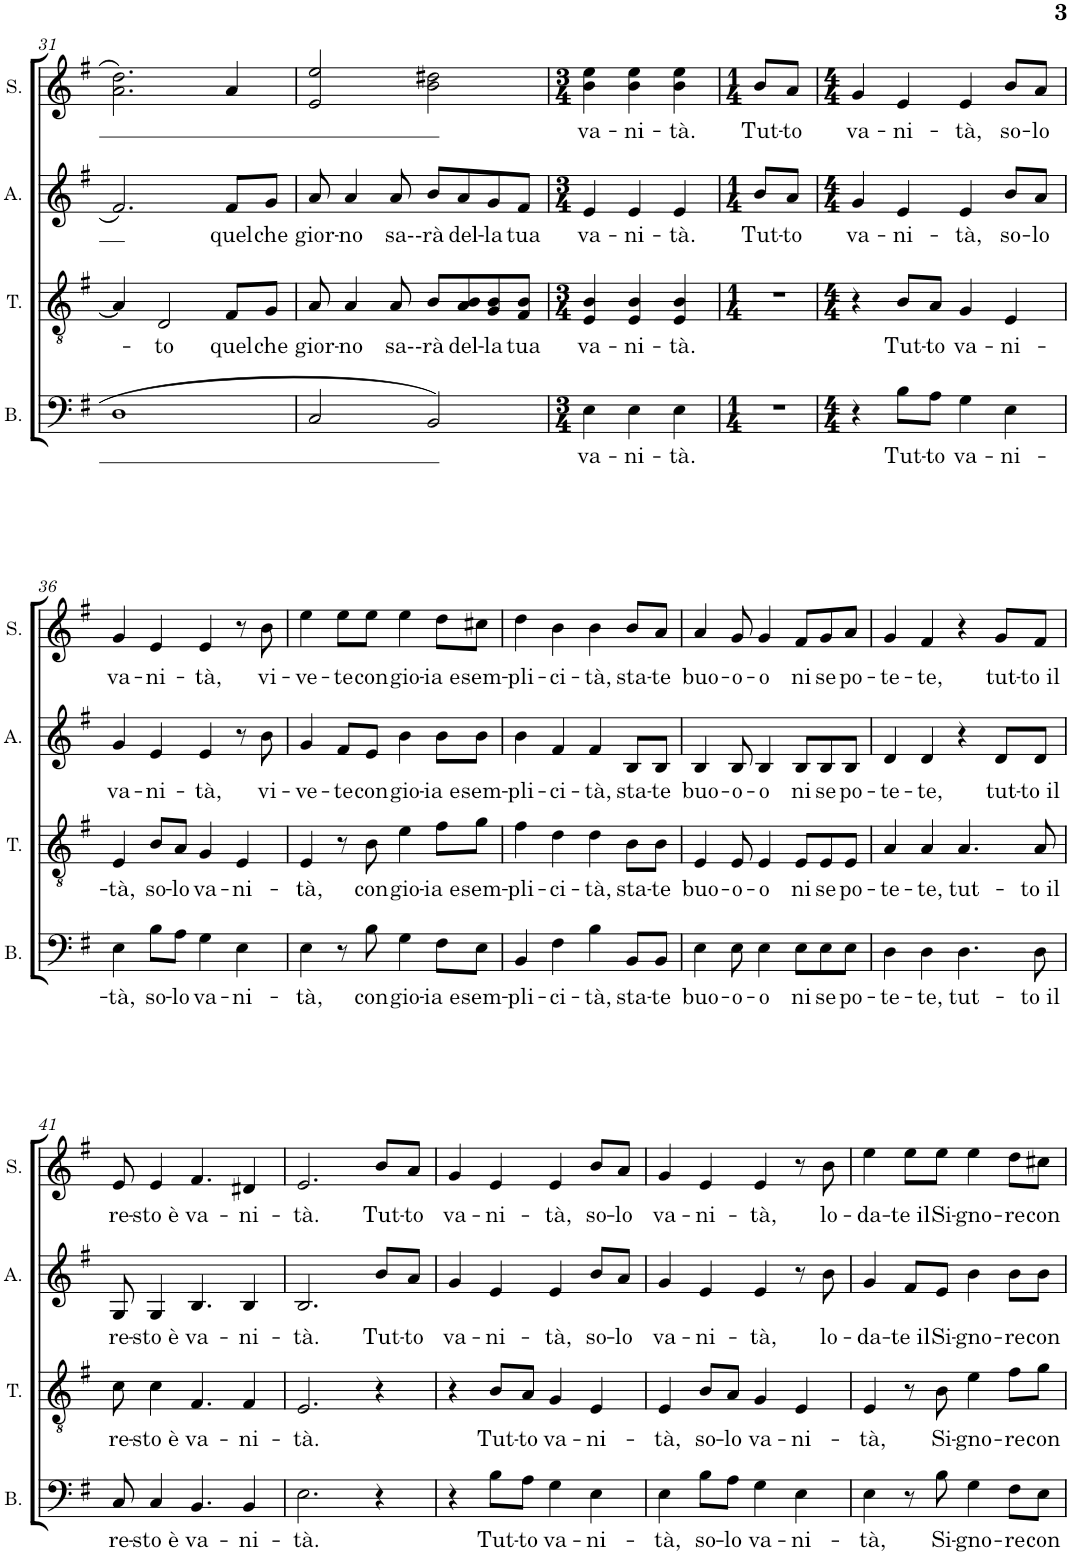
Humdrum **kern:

**kern	**text	**kern	**text	**kern	**text	**kern	**text
*part4	*part4	*part3	*part3	*part2	*part2	*part1	*part1
*staff4	*staff4	*staff3	*staff3	*staff2	*staff2	*staff1	*staff1
*I"Bass	*	*I"Tenor	*	*I"Alto	*	*I"Soprano	*
*I'B.	*	*I'T.	*	*I'A.	*	*I'S.	*
!!LO:PB:g=z
*clefF4	*	*clefGv2	*	*clefG2	*	*clefG2	*
*k[f#]	*	*k[f#]	*	*k[f#]	*	*k[f#]	*
*M4/4	*	*M4/4	*	*M4/4	*	*M4/4	*
=31	=31	=31	=31	=31	=31	=31	=31
1D	.	4A/]	.	2.f#/	.	2.a\ 2.dd\	.
!	!	!	!LO:LY:b	!	!	!	!
.	.	2D/	-to	.	.	.	.
!	!	!	!LO:LY:b	!	!LO:LY:b	!	!
.	.	8F#/L	quel	8f#/L	quel	4a/	.
!	!	!	!LO:LY:b	!	!LO:LY:b	!	!
.	.	8G/J	che	8g/J	che	.	.
=32	=32	=32	=32	=32	=32	=32	=32
!	!	!	!LO:LY:b	!	!LO:LY:b	!	!
2C/	.	8A/	gior-	8a/	gior-	2e/ 2ee/	.
!	!	!	!LO:LY:b	!	!LO:LY:b	!	!
.	.	4A/	-no	4a/	-no	.	.
!	!	!	!LO:LY:b	!	!LO:LY:b	!	!
.	.	8A/	sa-	8a/	sa-	.	.
!	!	!	!LO:LY:b	!	!LO:LY:b	!	!
2BB/	.	8B/L	-rà	8b/L	-rà	2b\ 2dd#X\	.
!	!	!	!LO:LY:b	!	!LO:LY:b	!	!
.	.	8A/ 8B/	del-	8a/	del-	.	.
!	!	!	!LO:LY:b	!	!LO:LY:b	!	!
.	.	8G/ 8B/	-la	8g/	-la	.	.
!	!	!	!LO:LY:b	!	!LO:LY:b	!	!
.	.	8F#/ 8B/J	tua	8f#/J	tua	.	.
=33	=33	=33	=33	=33	=33	=33	=33
*M3/4	*	*M3/4	*	*M3/4	*	*M3/4	*
!	!LO:LY:b	!	!LO:LY:b	!	!LO:LY:b	!	!LO:LY:b
4E\	va-	4E/ 4B/	va-	4e/	va-	4b\ 4ee\	va-
!	!LO:LY:b	!	!LO:LY:b	!	!LO:LY:b	!	!LO:LY:b
4E\	-ni-	4E/ 4B/	-ni-	4e/	-ni-	4b\ 4ee\	-ni-
!	!LO:LY:b	!	!LO:LY:b	!	!LO:LY:b	!	!LO:LY:b
4E\	-tà.	4E/ 4B/	-tà.	4e/	-tà.	4b\ 4ee\	-tà.
=34	=34	=34	=34	=34	=34	=34	=34
*M1/4	*	*M1/4	*	*M1/4	*	*M1/4	*
!	!	!	!	!	!LO:LY:b	!	!LO:LY:b
4r	.	4r	.	8b/L	Tut-	8b/L	Tut-
!	!	!	!	!	!LO:LY:b	!	!LO:LY:b
.	.	.	.	8a/J	-to	8a/J	-to
=35	=35	=35	=35	=35	=35	=35	=35
*M4/4	*	*M4/4	*	*M4/4	*	*M4/4	*
!	!	!	!	!	!LO:LY:b	!	!LO:LY:b
4r	.	4r	.	4g/	va-	4g/	va-
!	!LO:LY:b	!	!LO:LY:b	!	!LO:LY:b	!	!LO:LY:b
8B\L	Tut-	8B/L	Tut-	4e/	-ni-	4e/	-ni-
!	!LO:LY:b	!	!LO:LY:b	!	!	!	!
8A\J	-to	8A/J	-to	.	.	.	.
!	!LO:LY:b	!	!LO:LY:b	!	!LO:LY:b	!	!LO:LY:b
4G\	va-	4G/	va-	4e/	-tà,	4e/	-tà,
!	!LO:LY:b	!	!LO:LY:b	!	!LO:LY:b	!	!LO:LY:b
4E\	-ni-	4E/	-ni-	8b/L	so-	8b/L	so-
!	!	!	!	!	!LO:LY:b	!	!LO:LY:b
.	.	.	.	8a/J	-lo	8a/J	-lo
!!LO:LB:g=z
=36	=36	=36	=36	=36	=36	=36	=36
!	!LO:LY:b	!	!LO:LY:b	!	!LO:LY:b	!	!LO:LY:b
4E\	-tà,	4E/	-tà,	4g/	va-	4g/	va-
!	!LO:LY:b	!	!LO:LY:b	!	!LO:LY:b	!	!LO:LY:b
8B\L	so-	8B/L	so-	4e/	-ni-	4e/	-ni-
!	!LO:LY:b	!	!LO:LY:b	!	!	!	!
8A\J	-lo	8A/J	-lo	.	.	.	.
!	!LO:LY:b	!	!LO:LY:b	!	!LO:LY:b	!	!LO:LY:b
4G\	va-	4G/	va-	4e/	-tà,	4e/	-tà,
!	!LO:LY:b	!	!LO:LY:b	!	!	!	!
4E\	-ni-	4E/	-ni-	8r	.	8r	.
!	!	!	!	!	!LO:LY:b	!	!LO:LY:b
.	.	.	.	8b\	vi-	8b\	vi-
=37	=37	=37	=37	=37	=37	=37	=37
!	!LO:LY:b	!	!LO:LY:b	!	!LO:LY:b	!	!LO:LY:b
4E\	-tà,	4E/	-tà,	4g/	-ve-	4ee\	-ve-
!	!	!	!	!	!LO:LY:b	!	!LO:LY:b
8r	.	8r	.	8f#/L	-te	8ee\L	-te
!	!LO:LY:b	!	!LO:LY:b	!	!LO:LY:b	!	!LO:LY:b
8B\	con	8B\	con	8e/J	con	8ee\J	con
!	!LO:LY:b	!	!LO:LY:b	!	!LO:LY:b	!	!LO:LY:b
4G\	gio-	4e\	gio-	4b\	gio-	4ee\	gio-
!	!LO:LY:b	!	!LO:LY:b	!	!LO:LY:b	!	!LO:LY:b
8F#\L	-ia e	8f#\L	-ia e	8b\L	-ia e	8dd\L	-ia e
!	!LO:LY:b	!	!LO:LY:b	!	!LO:LY:b	!	!LO:LY:b
8E\J	sem-	8g\J	sem-	8b\J	sem-	8cc#X\J	sem-
=38	=38	=38	=38	=38	=38	=38	=38
!	!LO:LY:b	!	!LO:LY:b	!	!LO:LY:b	!	!LO:LY:b
4BB/	-pli-	4f#\	-pli-	4b\	-pli-	4dd\	-pli-
!	!LO:LY:b	!	!LO:LY:b	!	!LO:LY:b	!	!LO:LY:b
4F#\	-ci-	4d\	-ci-	4f#/	-ci-	4b\	-ci-
!	!LO:LY:b	!	!LO:LY:b	!	!LO:LY:b	!	!LO:LY:b
4B\	-tà,	4d\	-tà,	4f#/	-tà,	4b\	-tà,
!	!LO:LY:b	!	!LO:LY:b	!	!LO:LY:b	!	!LO:LY:b
8BB/L	sta-	8B\L	sta-	8B/L	sta-	8b/L	sta-
!	!LO:LY:b	!	!LO:LY:b	!	!LO:LY:b	!	!LO:LY:b
8BB/J	-te	8B\J	-te	8B/J	-te	8a/J	-te
=39	=39	=39	=39	=39	=39	=39	=39
!	!LO:LY:b	!	!LO:LY:b	!	!LO:LY:b	!	!LO:LY:b
4E\	buo-	4E/	buo-	4B/	buo-	4a/	buo-
!	!LO:LY:b	!	!LO:LY:b	!	!LO:LY:b	!	!LO:LY:b
8E\	-o-	8E/	-o-	8B/	-o-	8g/	-o-
!	!LO:LY:b	!	!LO:LY:b	!	!LO:LY:b	!	!LO:LY:b
4E\	-o	4E/	-o	4B/	-o	4g/	-o
!	!LO:LY:b	!	!LO:LY:b	!	!LO:LY:b	!	!LO:LY:b
8E\L	-ni	8E/L	-ni	8B/L	-ni	8f#/L	-ni
!	!LO:LY:b	!	!LO:LY:b	!	!LO:LY:b	!	!LO:LY:b
8E\	se	8E/	se	8B/	se	8g/	se
!	!LO:LY:b	!	!LO:LY:b	!	!LO:LY:b	!	!LO:LY:b
8E\J	po-	8E/J	po-	8B/J	po-	8a/J	po-
=40	=40	=40	=40	=40	=40	=40	=40
!	!LO:LY:b	!	!LO:LY:b	!	!LO:LY:b	!	!LO:LY:b
4D\	-te-	4A/	-te-	4d/	-te-	4g/	-te-
!	!LO:LY:b	!	!LO:LY:b	!	!LO:LY:b	!	!LO:LY:b
4D\	-te,	4A/	-te,	4d/	-te,	4f#/	-te,
!	!LO:LY:b	!	!LO:LY:b	!	!	!	!
4.D\	tut-	4.A/	tut-	4r	.	4r	.
!	!	!	!	!	!LO:LY:b	!	!LO:LY:b
.	.	.	.	8d/L	tut-	8g/L	tut-
!	!LO:LY:b	!	!LO:LY:b	!	!LO:LY:b	!	!LO:LY:b
8D\	-to il	8A/	-to il	8d/J	-to il	8f#/J	-to il
!!LO:LB:g=z
=41	=41	=41	=41	=41	=41	=41	=41
!	!LO:LY:b	!	!LO:LY:b	!	!LO:LY:b	!	!LO:LY:b
8C/	re-	8c\	re-	8G/	re-	8e/	re-
!	!LO:LY:b	!	!LO:LY:b	!	!LO:LY:b	!	!LO:LY:b
4C/	-sto è	4c\	-sto è	4G/	-sto è	4e/	-sto è
!	!LO:LY:b	!	!LO:LY:b	!	!LO:LY:b	!	!LO:LY:b
4.BB/	va-	4.F#/	va-	4.B/	va-	4.f#/	va-
!	!LO:LY:b	!	!LO:LY:b	!	!LO:LY:b	!	!LO:LY:b
4BB/	-ni-	4F#/	-ni-	4B/	-ni-	4d#X/	-ni-
=42	=42	=42	=42	=42	=42	=42	=42
!	!LO:LY:b	!	!LO:LY:b	!	!LO:LY:b	!	!LO:LY:b
2.E\	-tà.	2.E/	-tà.	2.B/	-tà.	2.e/	-tà.
!	!	!	!	!	!LO:LY:b	!	!LO:LY:b
4r	.	4r	.	8b/L	Tut-	8b/L	Tut-
!	!	!	!	!	!LO:LY:b	!	!LO:LY:b
.	.	.	.	8a/J	-to	8a/J	-to
=43	=43	=43	=43	=43	=43	=43	=43
!	!	!	!	!	!LO:LY:b	!	!LO:LY:b
4r	.	4r	.	4g/	va-	4g/	va-
!	!LO:LY:b	!	!LO:LY:b	!	!LO:LY:b	!	!LO:LY:b
8B\L	Tut-	8B/L	Tut-	4e/	-ni-	4e/	-ni-
!	!LO:LY:b	!	!LO:LY:b	!	!	!	!
8A\J	-to	8A/J	-to	.	.	.	.
!	!LO:LY:b	!	!LO:LY:b	!	!LO:LY:b	!	!LO:LY:b
4G\	va-	4G/	va-	4e/	-tà,	4e/	-tà,
!	!LO:LY:b	!	!LO:LY:b	!	!LO:LY:b	!	!LO:LY:b
4E\	-ni-	4E/	-ni-	8b/L	so-	8b/L	so-
!	!	!	!	!	!LO:LY:b	!	!LO:LY:b
.	.	.	.	8a/J	-lo	8a/J	-lo
=44	=44	=44	=44	=44	=44	=44	=44
!	!LO:LY:b	!	!LO:LY:b	!	!LO:LY:b	!	!LO:LY:b
4E\	-tà,	4E/	-tà,	4g/	va-	4g/	va-
!	!LO:LY:b	!	!LO:LY:b	!	!LO:LY:b	!	!LO:LY:b
8B\L	so-	8B/L	so-	4e/	-ni-	4e/	-ni-
!	!LO:LY:b	!	!LO:LY:b	!	!	!	!
8A\J	-lo	8A/J	-lo	.	.	.	.
!	!LO:LY:b	!	!LO:LY:b	!	!LO:LY:b	!	!LO:LY:b
4G\	va-	4G/	va-	4e/	-tà,	4e/	-tà,
!	!LO:LY:b	!	!LO:LY:b	!	!	!	!
4E\	-ni-	4E/	-ni-	8r	.	8r	.
!	!	!	!	!	!LO:LY:b	!	!LO:LY:b
.	.	.	.	8b\	lo-	8b\	lo-
=45	=45	=45	=45	=45	=45	=45	=45
!	!LO:LY:b	!	!LO:LY:b	!	!LO:LY:b	!	!LO:LY:b
4E\	-tà,	4E/	-tà,	4g/	-da-	4ee\	-da-
!	!	!	!	!	!LO:LY:b	!	!LO:LY:b
8r	.	8r	.	8f#/L	-te il	8ee\L	-te il
!	!LO:LY:b	!	!LO:LY:b	!	!LO:LY:b	!	!LO:LY:b
8B\	Si-	8B\	Si-	8e/J	Si-	8ee\J	Si-
!	!LO:LY:b	!	!LO:LY:b	!	!LO:LY:b	!	!LO:LY:b
4G\	-gno-	4e\	-gno-	4b\	-gno-	4ee\	-gno-
!	!LO:LY:b	!	!LO:LY:b	!	!LO:LY:b	!	!LO:LY:b
8F#\L	-re	8f#\L	-re	8b\L	-re	8dd\L	-re
!	!LO:LY:b	!	!LO:LY:b	!	!LO:LY:b	!	!LO:LY:b
8E\J	con	8g\J	con	8b\J	con	8cc#X\J	con
=	=	=	=	=	=	=	=
*-	*-	*-	*-	*-	*-	*-	*-
